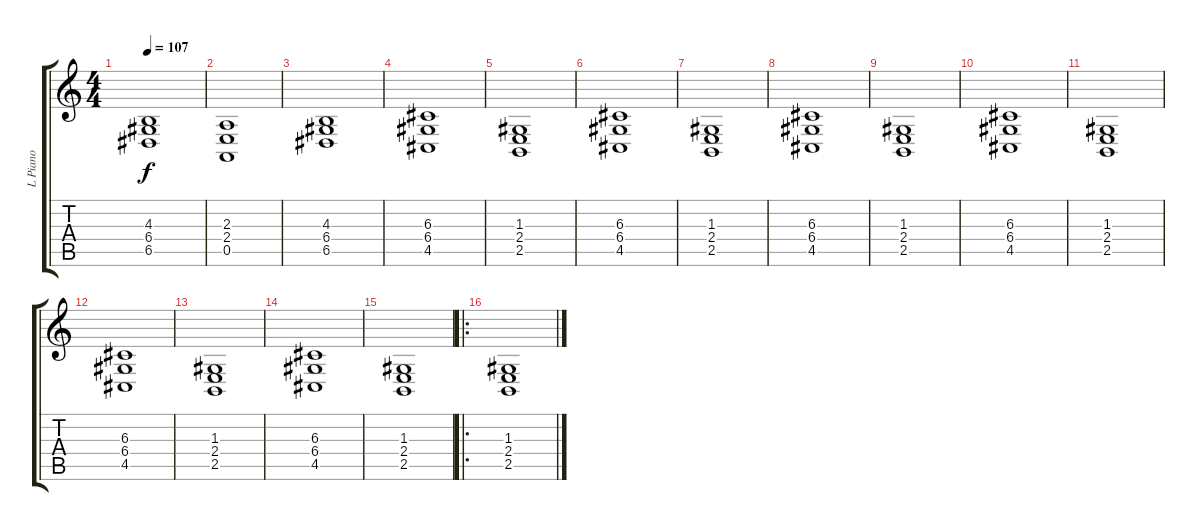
\track ("L Piano" "L Piano") {instrument brightacousticpiano}
\staff {score tabs}
\tuning (E4 B3 G3 D3 A2 E2) {hide}
\ts (4 4)
\tempo 107
\clef g2
\ks c
(4.3 6.4 6.5).1{dy f} |
(2.3 2.4 0.5).1 |
(4.3 6.4 6.5).1 |
(6.3 6.4 4.5).1 |
(1.3 2.4 2.5).1 |
(6.3 6.4 4.5).1 |
(1.3 2.4 2.5).1 |
(6.3 6.4 4.5).1 |
(1.3 2.4 2.5).1 |
(6.3 6.4 4.5).1 |
(1.3 2.4 2.5).1 |
(6.3 6.4 4.5).1 |
(1.3 2.4 2.5).1 |
(6.3 6.4 4.5).1 |
(1.3 2.4 2.5).1 |
\ro
(1.3 2.4 2.5).1
